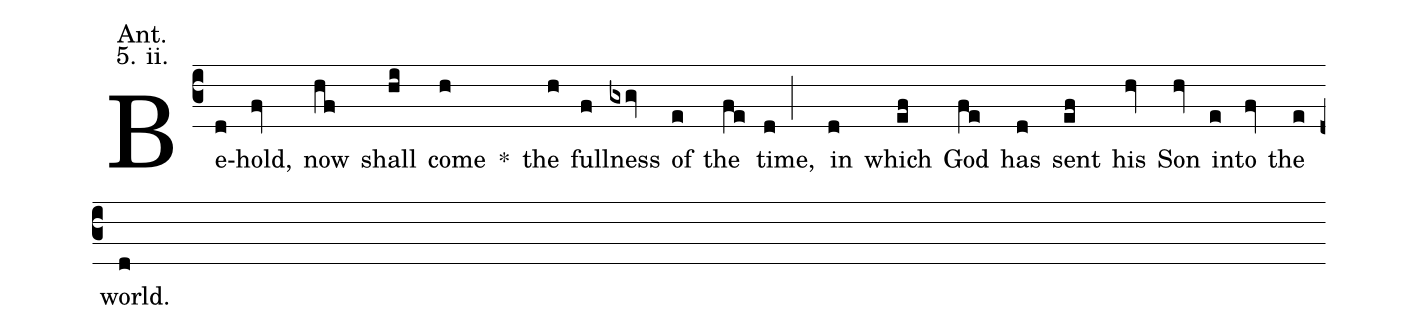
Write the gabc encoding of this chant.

annotation: Ant.;
annotation: 5. ii.;
%%
(c3) Be(d)hold,(fv) now(hf) shall(hi) come(h) <sp>*</sp>() the(h) full(f)ness(gxgv) of(e) the(fe) time,(d;) in(d) which(ef) God(fe) has(d) sent(ef) his(hv) Son(hv) in(e)to(fv) the(e) world.(d)
